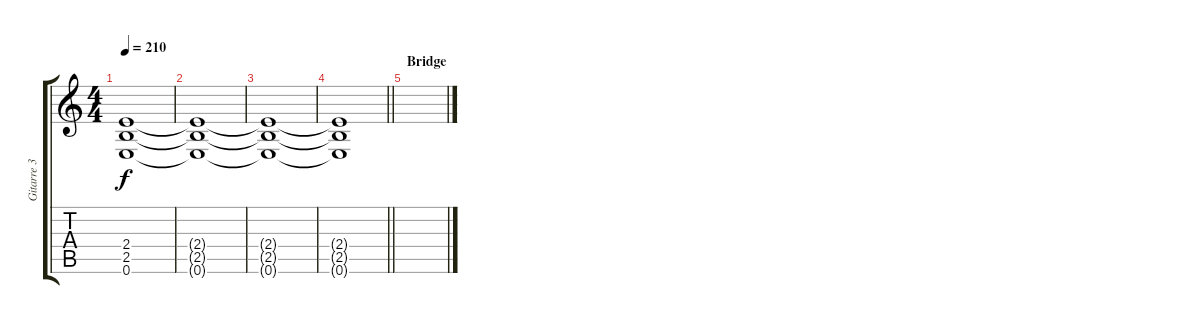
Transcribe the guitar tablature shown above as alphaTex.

\track ("Gitarre 3" "Gitarre 3") {instrument distortionguitar}
\staff {score tabs}
\tuning (E4 B3 G3 D3 A2 E2) {hide}
\ts (4 4)
\tempo 210
\clef g2
\ks c
(2.4{t} 2.5{t} 0.6{t}).1{dy f} |
(2.4{t} 2.5{t} 0.6{t}).1 |
(2.4{t} 2.5{t} 0.6{t}).1 |
\barLineRight lightlight
(2.4{t} 2.5{t} 0.6{t}).1 |
\section ("" "Bridge")
